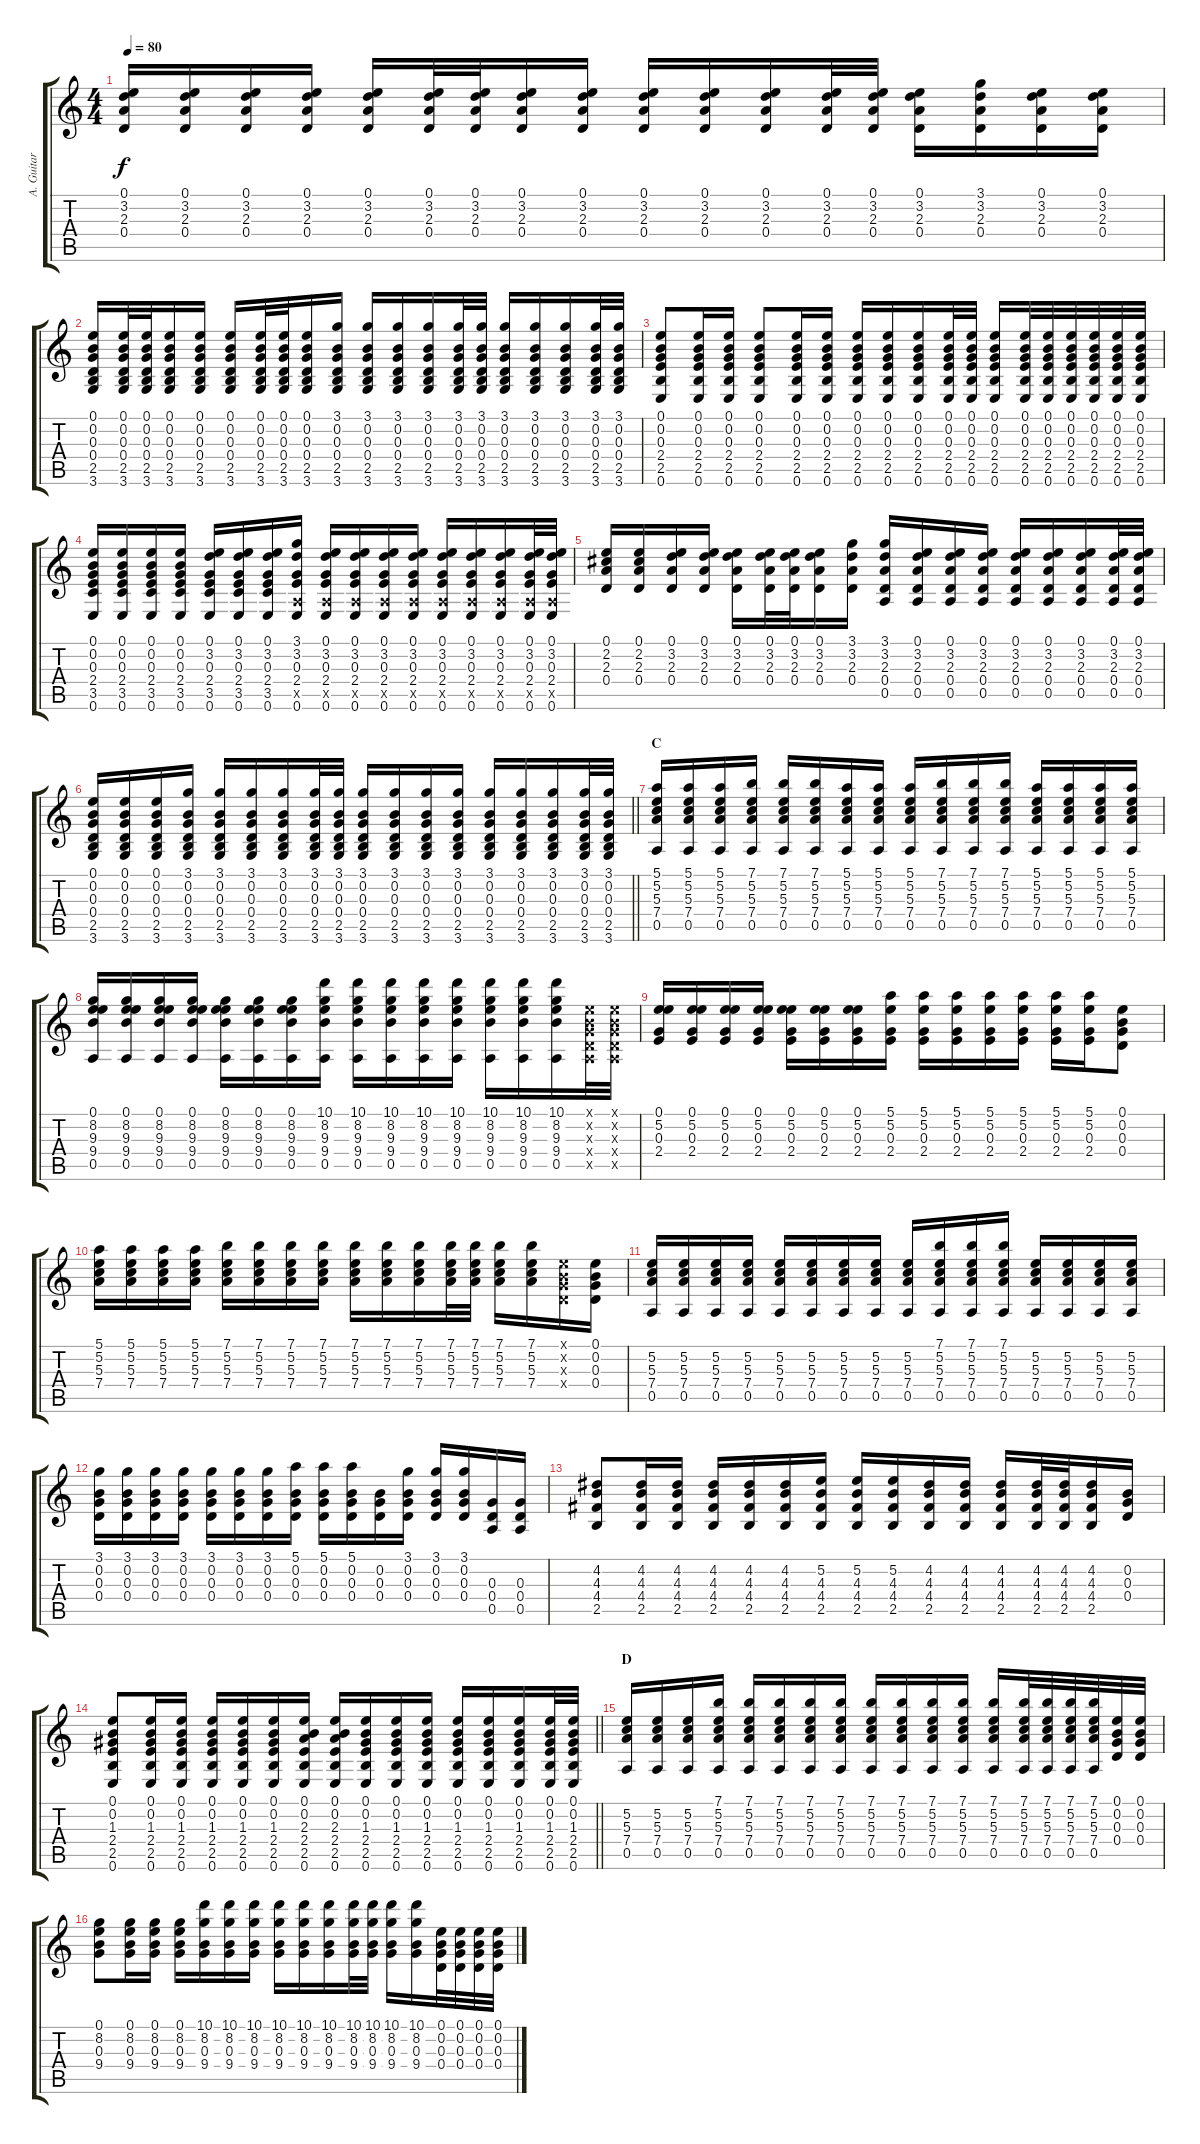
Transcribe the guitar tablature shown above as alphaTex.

\track ("A. Guitar I" "A. Guitar ") {instrument acousticguitarsteel}
\staff {score tabs}
\tuning (E4 B3 G3 D3 A2 E2) {hide}
\ts (4 4)
\tempo 80
\clef g2
\ks c
(0.1 3.2 2.3 0.4).16{dy f} (0.1 3.2 2.3 0.4).16 (0.1 3.2 2.3 0.4).16 (0.1 3.2 2.3 0.4).16 (0.1 3.2 2.3 0.4).16 (0.1 3.2 2.3 0.4).32 (0.1 3.2 2.3 0.4).32 (0.1 3.2 2.3 0.4).16 (0.1 3.2 2.3 0.4).16 (0.1 3.2 2.3 0.4).16 (0.1 3.2 2.3 0.4).16 (0.1 3.2 2.3 0.4).16 (0.1 3.2 2.3 0.4).32 (0.1 3.2 2.3 0.4).32 (0.1 3.2 2.3 0.4).16 (3.1 3.2 2.3 0.4).16 (0.1 3.2 2.3 0.4).16 (0.1 3.2 2.3 0.4).16 |
(0.1 0.2 0.3 0.4 2.5 3.6).16 (0.1 0.2 0.3 0.4 2.5 3.6).32 (0.1 0.2 0.3 0.4 2.5 3.6).32 (0.1 0.2 0.3 0.4 2.5 3.6).16 (0.1 0.2 0.3 0.4 2.5 3.6).16 (0.1 0.2 0.3 0.4 2.5 3.6).16 (0.1 0.2 0.3 0.4 2.5 3.6).32 (0.1 0.2 0.3 0.4 2.5 3.6).32 (0.1 0.2 0.3 0.4 2.5 3.6).16 (3.1 0.2 0.3 0.4 2.5 3.6).16 (3.1 0.2 0.3 0.4 2.5 3.6).16 (3.1 0.2 0.3 0.4 2.5 3.6).16 (3.1 0.2 0.3 0.4 2.5 3.6).16 (3.1 0.2 0.3 0.4 2.5 3.6).32 (3.1 0.2 0.3 0.4 2.5 3.6).32 (3.1 0.2 0.3 0.4 2.5 3.6).16 (3.1 0.2 0.3 0.4 2.5 3.6).16 (3.1 0.2 0.3 0.4 2.5 3.6).16 (3.1 0.2 0.3 0.4 2.5 3.6).32 (3.1 0.2 0.3 0.4 2.5 3.6).32 |
(0.1 0.2 0.3 2.4 2.5 0.6).8 (0.1 0.2 0.3 2.4 2.5 0.6).16 (0.1 0.2 0.3 2.4 2.5 0.6).16 (0.1 0.2 0.3 2.4 2.5 0.6).8 (0.1 0.2 0.3 2.4 2.5 0.6).16 (0.1 0.2 0.3 2.4 2.5 0.6).16 (0.1 0.2 0.3 2.4 2.5 0.6).16 (0.1 0.2 0.3 2.4 2.5 0.6).16 (0.1 0.2 0.3 2.4 2.5 0.6).16 (0.1 0.2 0.3 2.4 2.5 0.6).32 (0.1 0.2 0.3 2.4 2.5 0.6).32 (0.1 0.2 0.3 2.4 2.5 0.6).16 (0.1 0.2 0.3 2.4 2.5 0.6).32 (0.1 0.2 0.3 2.4 2.5 0.6).32 (0.1 0.2 0.3 2.4 2.5 0.6).32 (0.1 0.2 0.3 2.4 2.5 0.6).32 (0.1 0.2 0.3 2.4 2.5 0.6).32 (0.1 0.2 0.3 2.4 2.5 0.6).32 |
(0.1 0.2 0.3 2.4 3.5 0.6).16 (0.1 0.2 0.3 2.4 3.5 0.6).16 (0.1 0.2 0.3 2.4 3.5 0.6).16 (0.1 0.2 0.3 2.4 3.5 0.6).16 (0.1 3.2 0.3 2.4 3.5 0.6).16 (0.1 3.2 0.3 2.4 3.5 0.6).16 (0.1 3.2 0.3 2.4 3.5 0.6).16 (3.1 3.2 0.3 2.4 0.5{x} 0.6).16 (0.1 3.2 0.3 2.4 0.5{x} 0.6).16 (0.1 3.2 0.3 2.4 0.5{x} 0.6).16 (0.1 3.2 0.3 2.4 0.5{x} 0.6).16 (0.1 3.2 0.3 2.4 0.5{x} 0.6).16 (0.1 3.2 0.3 2.4 0.5{x} 0.6).16 (0.1 3.2 0.3 2.4 0.5{x} 0.6).16 (0.1 3.2 0.3 2.4 0.5{x} 0.6).16 (0.1 3.2 0.3 2.4 0.5{x} 0.6).32 (0.1 3.2 0.3 2.4 0.5{x} 0.6).32 |
(0.1 2.2 2.3 0.4).16 (0.1 2.2 2.3 0.4).16 (0.1 3.2 2.3 0.4).16 (0.1 3.2 2.3 0.4).16 (0.1 3.2 2.3 0.4).16 (0.1 3.2 2.3 0.4).32 (0.1 3.2 2.3 0.4).32 (0.1 3.2 2.3 0.4).16 (3.1 3.2 2.3 0.4).16 (3.1 3.2 2.3 0.4 0.5).16 (0.1 3.2 2.3 0.4 0.5).16 (0.1 3.2 2.3 0.4 0.5).16 (0.1 3.2 2.3 0.4 0.5).16 (0.1 3.2 2.3 0.4 0.5).16 (0.1 3.2 2.3 0.4 0.5).16 (0.1 3.2 2.3 0.4 0.5).16 (0.1 3.2 2.3 0.4 0.5).32 (0.1 3.2 2.3 0.4 0.5).32 |
\barLineRight lightlight
(0.1 0.2 0.3 0.4 2.5 3.6).16 (0.1 0.2 0.3 0.4 2.5 3.6).16 (0.1 0.2 0.3 0.4 2.5 3.6).16 (3.1 0.2 0.3 0.4 2.5 3.6).16 (3.1 0.2 0.3 0.4 2.5 3.6).16 (3.1 0.2 0.3 0.4 2.5 3.6).16 (3.1 0.2 0.3 0.4 2.5 3.6).16 (3.1 0.2 0.3 0.4 2.5 3.6).32 (3.1 0.2 0.3 0.4 2.5 3.6).32 (3.1 0.2 0.3 0.4 2.5 3.6).16 (3.1 0.2 0.3 0.4 2.5 3.6).16 (3.1 0.2 0.3 0.4 2.5 3.6).16 (3.1 0.2 0.3 0.4 2.5 3.6).16 (3.1 0.2 0.3 0.4 2.5 3.6).16 (3.1 0.2 0.3 0.4 2.5 3.6).16 (3.1 0.2 0.3 0.4 2.5 3.6).16 (3.1 0.2 0.3 0.4 2.5 3.6).32 (3.1 0.2 0.3 0.4 2.5 3.6).32 |
\section ("" "C")
(5.1 5.2 5.3 7.4 0.5).16 (5.1 5.2 5.3 7.4 0.5).16 (5.1 5.2 5.3 7.4 0.5).16 (7.1 5.2 5.3 7.4 0.5).16 (7.1 5.2 5.3 7.4 0.5).16 (7.1 5.2 5.3 7.4 0.5).16 (5.1 5.2 5.3 7.4 0.5).16 (5.1 5.2 5.3 7.4 0.5).16 (5.1 5.2 5.3 7.4 0.5).16 (7.1 5.2 5.3 7.4 0.5).16 (7.1 5.2 5.3 7.4 0.5).16 (7.1 5.2 5.3 7.4 0.5).16 (5.1 5.2 5.3 7.4 0.5).16 (5.1 5.2 5.3 7.4 0.5).16 (5.1 5.2 5.3 7.4 0.5).16 (5.1 5.2 5.3 7.4 0.5).16 |
(0.1 8.2 9.3 9.4 0.5).16 (0.1 8.2 9.3 9.4 0.5).16 (0.1 8.2 9.3 9.4 0.5).16 (0.1 8.2 9.3 9.4 0.5).16 (0.1 8.2 9.3 9.4 0.5).16 (0.1 8.2 9.3 9.4 0.5).16 (0.1 8.2 9.3 9.4 0.5).16 (10.1 8.2 9.3 9.4 0.5).16 (10.1 8.2 9.3 9.4 0.5).16 (10.1 8.2 9.3 9.4 0.5).16 (10.1 8.2 9.3 9.4 0.5).16 (10.1 8.2 9.3 9.4 0.5).16 (10.1 8.2 9.3 9.4 0.5).16 (10.1 8.2 9.3 9.4 0.5).16 (10.1 8.2 9.3 9.4 0.5).16 (0.1{x} 0.2{x} 0.3{x} 0.4{x} 0.5{x}).32 (0.1{x} 0.2{x} 0.3{x} 0.4{x} 0.5{x}).32 |
(0.1 5.2 0.3 2.4).16 (0.1 5.2 0.3 2.4).16 (0.1 5.2 0.3 2.4).16 (0.1 5.2 0.3 2.4).16 (0.1 5.2 0.3 2.4).16 (0.1 5.2 0.3 2.4).16 (0.1 5.2 0.3 2.4).16 (5.1 5.2 0.3 2.4).16 (5.1 5.2 0.3 2.4).16 (5.1 5.2 0.3 2.4).16 (5.1 5.2 0.3 2.4).16 (5.1 5.2 0.3 2.4).16 (5.1 5.2 0.3 2.4).16 (5.1 5.2 0.3 2.4).16 (0.1 0.2 0.3 0.4).8 |
(5.1 5.2 5.3 7.4).16 (5.1 5.2 5.3 7.4).16 (5.1 5.2 5.3 7.4).16 (5.1 5.2 5.3 7.4).16 (7.1 5.2 5.3 7.4).16 (7.1 5.2 5.3 7.4).16 (7.1 5.2 5.3 7.4).16 (7.1 5.2 5.3 7.4).16 (7.1 5.2 5.3 7.4).16 (7.1 5.2 5.3 7.4).16 (7.1 5.2 5.3 7.4).16 (7.1 5.2 5.3 7.4).32 (7.1 5.2 5.3 7.4).32 (7.1 5.2 5.3 7.4).16 (7.1 5.2 5.3 7.4).16 (0.1{x} 0.2{x} 0.3{x} 0.4{x}).16 (0.1 0.2 0.3 0.4).16 |
(5.2 5.3 7.4 0.5).16 (5.2 5.3 7.4 0.5).16 (5.2 5.3 7.4 0.5).16 (5.2 5.3 7.4 0.5).16 (5.2 5.3 7.4 0.5).16 (5.2 5.3 7.4 0.5).16 (5.2 5.3 7.4 0.5).16 (5.2 5.3 7.4 0.5).16 (5.2 5.3 7.4 0.5).16 (7.1 5.2 5.3 7.4 0.5).16 (7.1 5.2 5.3 7.4 0.5).16 (7.1 5.2 5.3 7.4 0.5).16 (5.2 5.3 7.4 0.5).16 (5.2 5.3 7.4 0.5).16 (5.2 5.3 7.4 0.5).16 (5.2 5.3 7.4 0.5).16 |
(3.1 0.2 0.3 0.4).16 (3.1 0.2 0.3 0.4).16 (3.1 0.2 0.3 0.4).16 (3.1 0.2 0.3 0.4).16 (3.1 0.2 0.3 0.4).16 (3.1 0.2 0.3 0.4).16 (3.1 0.2 0.3 0.4).16 (5.1 0.2 0.3 0.4).16 (5.1 0.2 0.3 0.4).16 (5.1 0.2 0.3 0.4).16 (0.2 0.3 0.4).16 (3.1 0.2 0.3 0.4).16 (3.1 0.2 0.3 0.4).16 (3.1 0.2 0.3 0.4).16 (0.3 0.4 0.5).16 (0.3 0.4 0.5).16 |
(4.2 4.3 4.4 2.5).8 (4.2 4.3 4.4 2.5).16 (4.2 4.3 4.4 2.5).16 (4.2 4.3 4.4 2.5).16 (4.2 4.3 4.4 2.5).16 (4.2 4.3 4.4 2.5).16 (5.2 4.3 4.4 2.5).16 (5.2 4.3 4.4 2.5).16 (5.2 4.3 4.4 2.5).16 (4.2 4.3 4.4 2.5).16 (4.2 4.3 4.4 2.5).16 (4.2 4.3 4.4 2.5).16 (4.2 4.3 4.4 2.5).32 (4.2 4.3 4.4 2.5).32 (4.2 4.3 4.4 2.5).16 (0.2 0.3 0.4).16 |
\barLineRight lightlight
(0.1 0.2 1.3 2.4 2.5 0.6).8 (0.1 0.2 1.3 2.4 2.5 0.6).16 (0.1 0.2 1.3 2.4 2.5 0.6).16 (0.1 0.2 1.3 2.4 2.5 0.6).16 (0.1 0.2 1.3 2.4 2.5 0.6).16 (0.1 0.2 1.3 2.4 2.5 0.6).16 (0.1 0.2 2.3 2.4 2.5 0.6).16 (0.1 0.2 2.3 2.4 2.5 0.6).16 (0.1 0.2 1.3 2.4 2.5 0.6).16 (0.1 0.2 1.3 2.4 2.5 0.6).16 (0.1 0.2 1.3 2.4 2.5 0.6).16 (0.1 0.2 1.3 2.4 2.5 0.6).16 (0.1 0.2 1.3 2.4 2.5 0.6).16 (0.1 0.2 1.3 2.4 2.5 0.6).16 (0.1 0.2 1.3 2.4 2.5 0.6).32 (0.1 0.2 1.3 2.4 2.5 0.6).32 |
\section ("" "D")
(5.2 5.3 7.4 0.5).16 (5.2 5.3 7.4 0.5).16 (5.2 5.3 7.4 0.5).16 (7.1 5.2 5.3 7.4 0.5).16 (7.1 5.2 5.3 7.4 0.5).16 (7.1 5.2 5.3 7.4 0.5).16 (7.1 5.2 5.3 7.4 0.5).16 (7.1 5.2 5.3 7.4 0.5).16 (7.1 5.2 5.3 7.4 0.5).16 (7.1 5.2 5.3 7.4 0.5).16 (7.1 5.2 5.3 7.4 0.5).16 (7.1 5.2 5.3 7.4 0.5).16 (7.1 5.2 5.3 7.4 0.5).16 (7.1 5.2 5.3 7.4 0.5).32 (7.1 5.2 5.3 7.4 0.5).32 (7.1 5.2 5.3 7.4 0.5).32 (7.1 5.2 5.3 7.4 0.5).32 (0.1 0.2 0.3 0.4).32 (0.1 0.2 0.3 0.4).32 |
(0.1 8.2 0.3 9.4).8 (0.1 8.2 0.3 9.4).16 (0.1 8.2 0.3 9.4).16 (0.1 8.2 0.3 9.4).16 (10.1 8.2 0.3 9.4).16 (10.1 8.2 0.3 9.4).16 (10.1 8.2 0.3 9.4).16 (10.1 8.2 0.3 9.4).16 (10.1 8.2 0.3 9.4).16 (10.1 8.2 0.3 9.4).16 (10.1 8.2 0.3 9.4).32 (10.1 8.2 0.3 9.4).32 (10.1 8.2 0.3 9.4).16 (10.1 8.2 0.3 9.4).16 (0.1 0.2 0.3 0.4).32 (0.1 0.2 0.3 0.4).32 (0.1 0.2 0.3 0.4).32 (0.1 0.2 0.3 0.4).32
